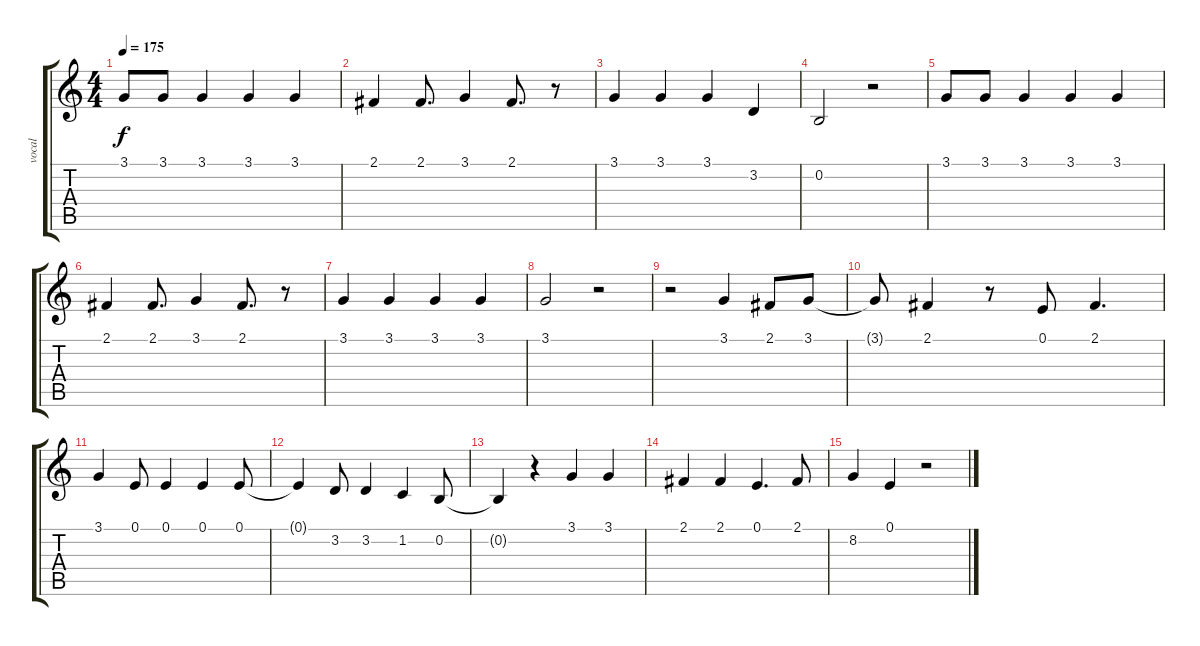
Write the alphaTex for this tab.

\track ("vocal" "vocal") {instrument lead2sawtooth}
\staff {score tabs}
\tuning (E4 B3 G3 D3 A2 E2) {hide}
\ts (4 4)
\tempo 175
\clef g2
\ks c
3.1.8{dy f} 3.1.8 3.1.4 3.1.4 3.1.4 |
2.1.4 2.1.8{d} 3.1.4 2.1.8{d} r.8 |
3.1.4 3.1.4 3.1.4 3.2.4 |
0.2.2 r.2 |
3.1.8 3.1.8 3.1.4 3.1.4 3.1.4 |
2.1.4 2.1.8{d} 3.1.4 2.1.8{d} r.8 |
3.1.4 3.1.4 3.1.4 3.1.4 |
3.1.2 r.2 |
r.2 3.1.4 2.1.8 3.1.8 |
3.1{t}.8 2.1.4 r.8 0.1.8 2.1.4{d} |
3.1.4 0.1.8 0.1.4 0.1.4 0.1.8 |
0.1{t}.4 3.2.8 3.2.4 1.2.4 0.2.8 |
0.2{t}.4 r.4 3.1.4 3.1.4 |
2.1.4 2.1.4 0.1.4{d} 2.1.8 |
8.2.4 0.1.4 r.2
